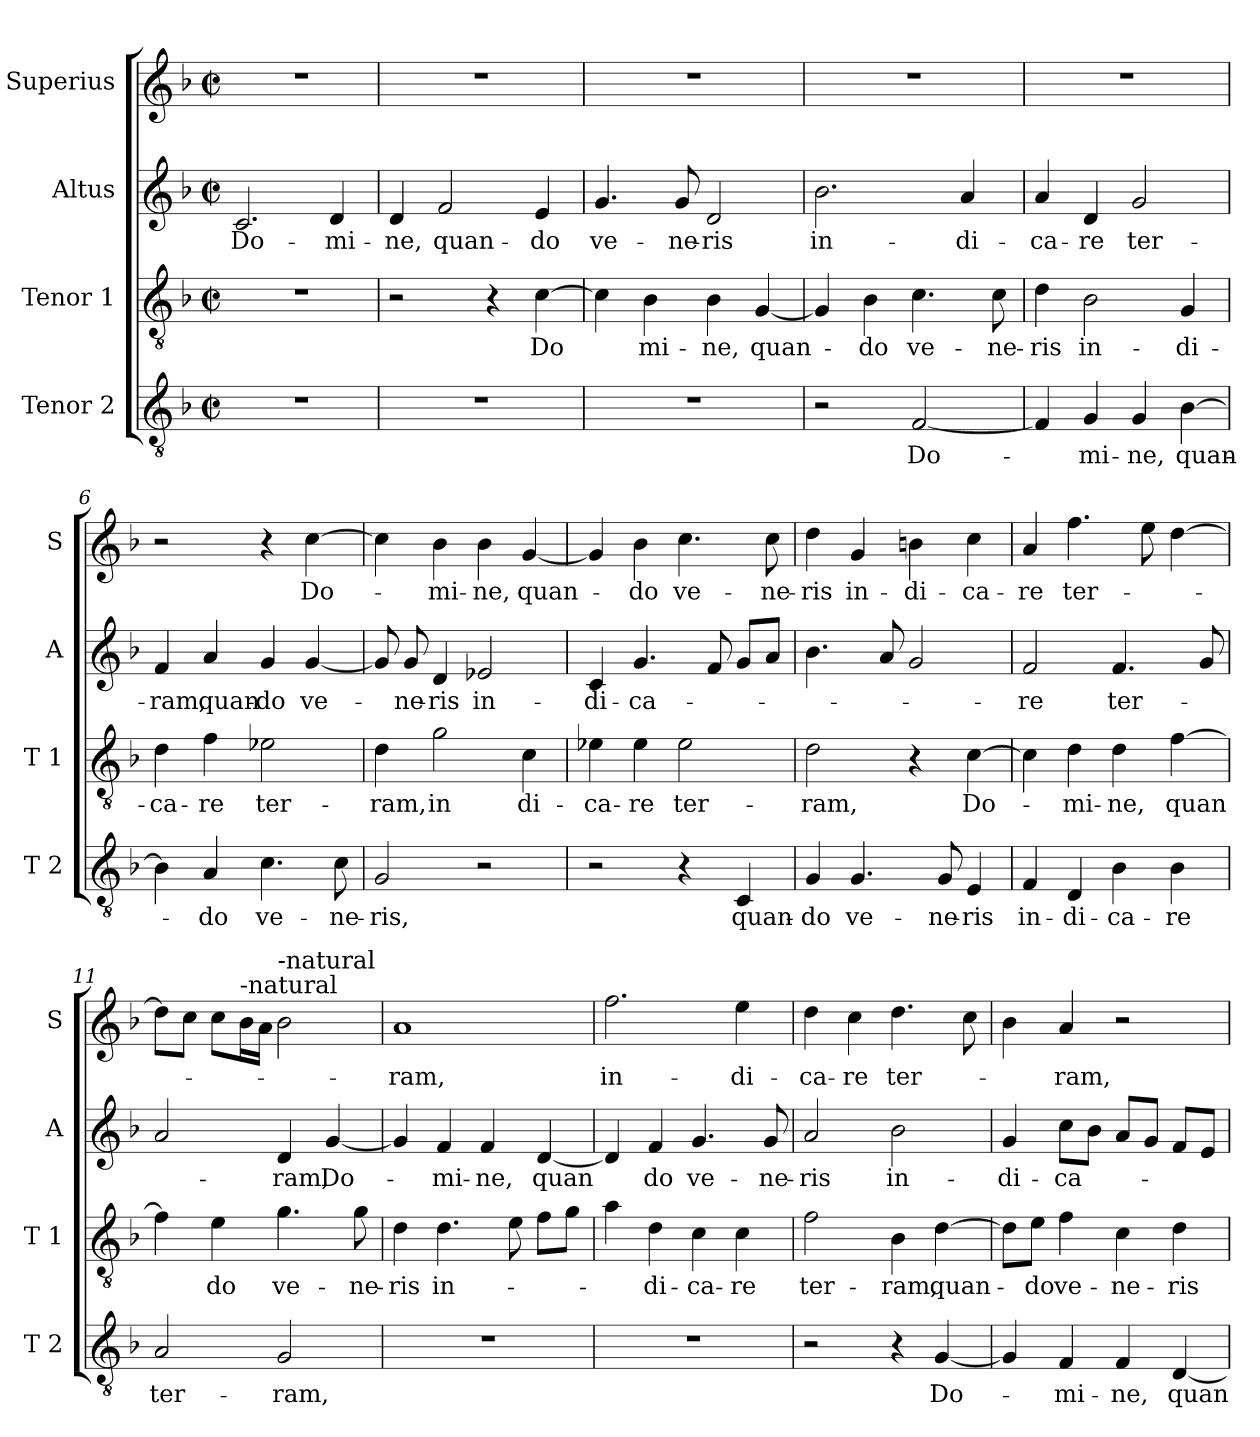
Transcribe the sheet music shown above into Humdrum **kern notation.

**kern	**text	**kern	**text	**kern	**text	**kern	**text
*part4	*part4	*part3	*part3	*part2	*part2	*part1	*part1
*staff4	*staff4	*staff3	*staff3	*staff2	*staff2	*staff1	*staff1
*I"Tenor 2	*	*I"Tenor 1	*	*I"Altus	*	*I"Superius	*
*I'T 2	*	*I'T 1	*	*I'A	*	*I'S	*
*clefGv2	*	*clefGv2	*	*clefG2	*	*clefG2	*
*k[b-]	*	*k[b-]	*	*k[b-]	*	*k[b-]	*
*F:	*	*F:	*	*F:	*	*F:	*
*M2/2	*	*M2/2	*	*M2/2	*	*M2/2	*
*met(c|)	*	*met(c|)	*	*met(c|)	*	*met(c|)	*
=1	=1	=1	=1	=1	=1	=1	=1
1r	.	1r	.	2.c/	Do-	1r	.
.	.	.	.	4d/	-mi-	.	.
=2	=2	=2	=2	=2	=2	=2	=2
1r	.	2r	.	4d/	-ne,	1r	.
.	.	.	.	2f/	quan-	.	.
.	.	4r	.	.	.	.	.
.	.	[4c\	Do	4e/	-do	.	.
=3	=3	=3	=3	=3	=3	=3	=3
1r	.	4c\]	.	4.g/	ve-	1r	.
.	.	4B-\	mi-	.	.	.	.
.	.	.	.	8g/	-ne-	.	.
.	.	4B-\	-ne,	2d/	-ris	.	.
.	.	[4G/	quan-	.	.	.	.
=4	=4	=4	=4	=4	=4	=4	=4
2r	.	4G/]	.	2.b-\	in-	1r	.
.	.	4B-\	-do	.	.	.	.
[2F/	Do-	4.c\	ve-	.	.	.	.
.	.	.	.	4a/	-di-	.	.
.	.	8c\	-ne-	.	.	.	.
=5	=5	=5	=5	=5	=5	=5	=5
4F/]	.	4d\	-ris	4a/	-ca-	1r	.
4G/	-mi-	2B-\	in-	4d/	-re	.	.
4G/	-ne,	.	.	2g/	ter-	.	.
[4B-\	quan-	4G/	-di-	.	.	.	.
!!LO:LB:g=z
=6	=6	=6	=6	=6	=6	=6	=6
4B-\]	.	4d\	-ca-	4f/	-ram,	2r	.
4A/	-do	4f\	-re	4a/	quan-	.	.
4.c\	ve-	2e-X\	ter-	4g/	-do	4r	.
.	.	.	.	[4g/	ve-	[4cc\	Do-
8c\	-ne-	.	.	.	.	.	.
=7	=7	=7	=7	=7	=7	=7	=7
2G/	-ris,	4d\	-ram,	8g/]	.	4cc\]	.
.	.	.	.	8g/	-ne-	.	.
.	.	2g\	in	4d/	-ris	4b-\	-mi-
2r	.	.	.	2e-X/	in-	4b-\	-ne,
.	.	4c\	di-	.	.	[4g/	quan-
=8	=8	=8	=8	=8	=8	=8	=8
2r	.	4e-X\	-ca-	4c/	-di-	4g/]	.
.	.	4e-\	-re	4.g/	-ca-	4b-\	-do
4r	.	2e-\	ter-	.	.	4.cc\	ve-
.	.	.	.	8f/	.	.	.
4C/	quan-	.	.	8g/L	.	.	.
.	.	.	.	8a/J	.	8cc\	-ne-
=9	=9	=9	=9	=9	=9	=9	=9
4G/	-do	2d\	-ram,	4.b-\	.	4dd\	-ris
4.G/	ve-	.	.	.	.	4g/	in-
.	.	.	.	8a/	.	.	.
.	.	4r	.	2g/	.	4bn\	-di-
8G/	-ne-	.	.	.	.	.	.
4E/	-ris	[4c\	Do-	.	.	4cc\	-ca-
=10	=10	=10	=10	=10	=10	=10	=10
4F/	in-	4c\]	.	2f/	-re	4a/	-re
4D/	-di-	4d\	-mi-	.	.	4.ff\	ter-
4B-\	-ca-	4d\	-ne,	4.f/	ter-	.	.
.	.	.	.	.	.	8ee\	.
4B-\	-re	[4f\	quan	.	.	[4dd\	.
.	.	.	.	8g/	.	.	.
=11	=11	=11	=11	=11	=11	=11	=11
2A/	ter-	4f\]	.	2a/	.	8dd\L]	.
.	.	.	.	.	.	8cc\J	.
.	.	4e\	do	.	.	8cc\L	.
!	!	!	!	!	!	!LO:TX:a:t=-natural	!
.	.	.	.	.	.	16b-\L	.
.	.	.	.	.	.	16a\JJ	.
!	!	!	!	!	!	!LO:TX:a:t=-natural	!
2G/	-ram,	4.g\	ve-	4d/	-ram,	2b-\	.
.	.	.	.	[4g/	Do-	.	.
.	.	8g\	-ne-	.	.	.	.
!!LO:LB:g=z
=12	=12	=12	=12	=12	=12	=12	=12
1r	.	4d\	-ris	4g/]	.	1a	-ram,
.	.	4.d\	in-	4f/	-mi-	.	.
.	.	.	.	4f/	-ne,	.	.
.	.	8e\	.	.	.	.	.
.	.	8f\L	.	[4d/	quan	.	.
.	.	8g\J	.	.	.	.	.
=13	=13	=13	=13	=13	=13	=13	=13
1r	.	4a\	.	4d/]	.	2.ff\	in-
.	.	4d\	-di-	4f/	do	.	.
.	.	4c\	-ca-	4.g/	ve-	.	.
.	.	4c\	-re	.	.	4ee\	-di-
.	.	.	.	8g/	-ne-	.	.
=14	=14	=14	=14	=14	=14	=14	=14
2r	.	2f\	ter-	2a/	-ris	4dd\	-ca-
.	.	.	.	.	.	4cc\	-re
4r	.	4B-\	-ram,	2b-\	in-	4.dd\	ter-
[4G/	Do-	[4d\	quan-	.	.	.	.
.	.	.	.	.	.	8cc\	.
=15	=15	=15	=15	=15	=15	=15	=15
4G/]	.	8d\L]	.	4g/	-di-	4b-\	.
.	.	8e\J	-do	.	.	.	.
4F/	-mi-	4f\	ve-	8cc\L	-ca-	4a/	-ram,
.	.	.	.	8b-\J	.	.	.
4F/	-ne,	4c\	-ne-	8a/L	.	2r	.
.	.	.	.	8g/J	.	.	.
[4D/	quan	4d\	-ris	8f/L	.	.	.
.	.	.	.	8e/J	.	.	.
=	=	=	=	=	=	=	=
*-	*-	*-	*-	*-	*-	*-	*-
